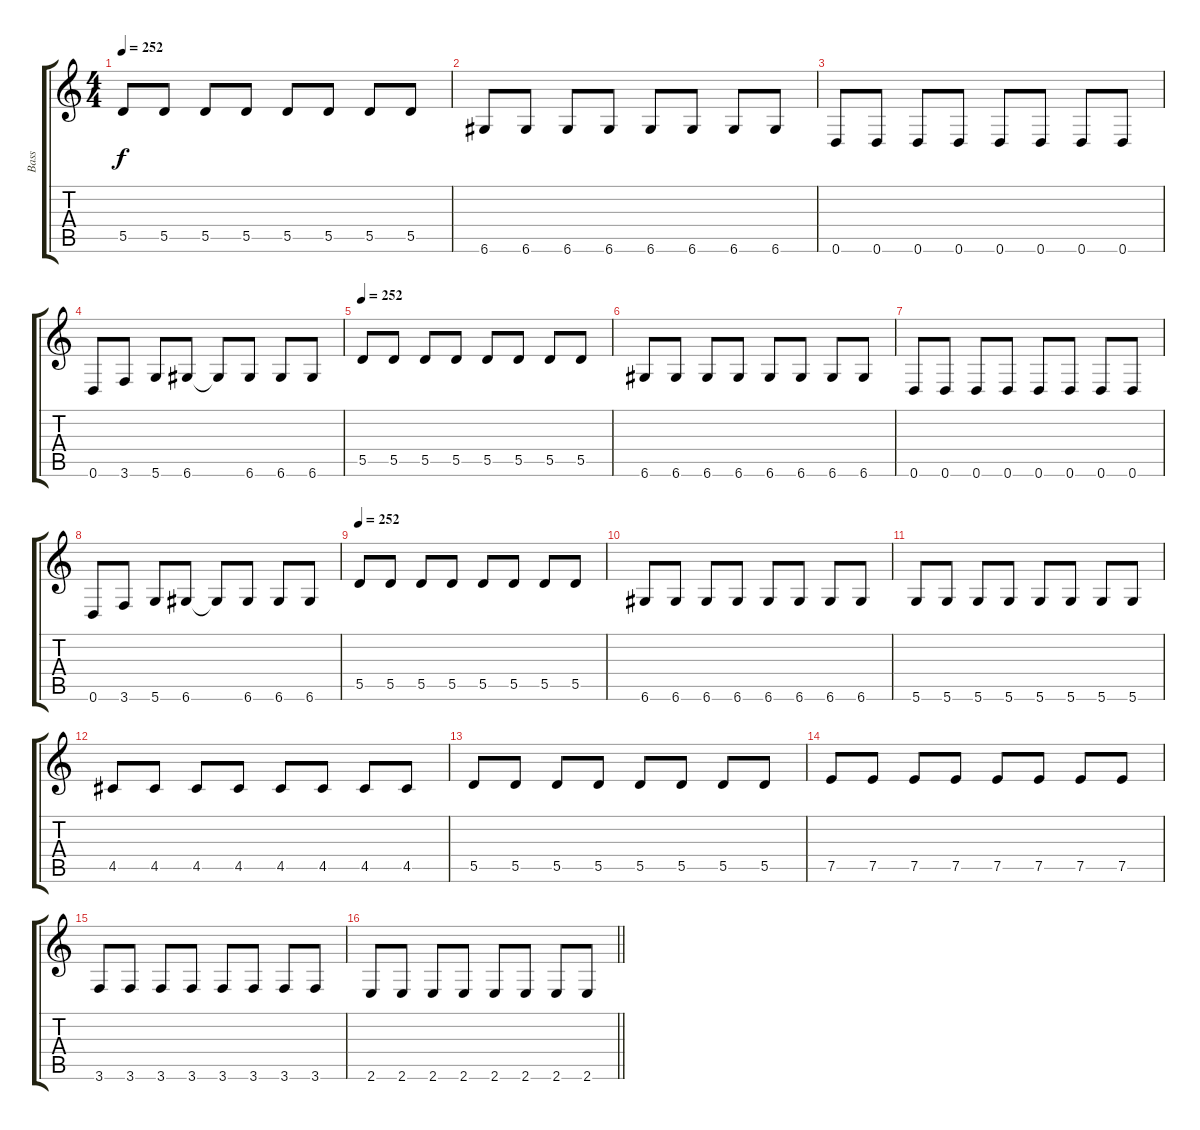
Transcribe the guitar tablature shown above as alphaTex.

\track ("Bass" "Bass") {instrument electricbasspick}
\staff {score tabs}
\tuning (E4 B3 G3 D3 A2 D2) {hide}
\ts (4 4)
\tempo 252
\clef g2
\ks c
5.5.8{dy f} 5.5.8 5.5.8 5.5.8 5.5.8 5.5.8 5.5.8 5.5.8 |
6.6.8 6.6.8 6.6.8 6.6.8 6.6.8 6.6.8 6.6.8 6.6.8 |
0.6.8 0.6.8 0.6.8 0.6.8 0.6.8 0.6.8 0.6.8 0.6.8 |
0.6.8 3.6.8 5.6.8 6.6.8 6.6{t}.8 6.6.8 6.6.8 6.6.8 |
\tempo 252
5.5.8 5.5.8 5.5.8 5.5.8 5.5.8 5.5.8 5.5.8 5.5.8 |
6.6.8 6.6.8 6.6.8 6.6.8 6.6.8 6.6.8 6.6.8 6.6.8 |
0.6.8 0.6.8 0.6.8 0.6.8 0.6.8 0.6.8 0.6.8 0.6.8 |
0.6.8 3.6.8 5.6.8 6.6.8 6.6{t}.8 6.6.8 6.6.8 6.6.8 |
\tempo 252
5.5.8 5.5.8 5.5.8 5.5.8 5.5.8 5.5.8 5.5.8 5.5.8 |
6.6.8 6.6.8 6.6.8 6.6.8 6.6.8 6.6.8 6.6.8 6.6.8 |
5.6.8 5.6.8 5.6.8 5.6.8 5.6.8 5.6.8 5.6.8 5.6.8 |
4.5.8 4.5.8 4.5.8 4.5.8 4.5.8 4.5.8 4.5.8 4.5.8 |
5.5.8 5.5.8 5.5.8 5.5.8 5.5.8 5.5.8 5.5.8 5.5.8 |
7.5.8 7.5.8 7.5.8 7.5.8 7.5.8 7.5.8 7.5.8 7.5.8 |
3.6.8 3.6.8 3.6.8 3.6.8 3.6.8 3.6.8 3.6.8 3.6.8 |
\barLineRight lightlight
2.6.8 2.6.8 2.6.8 2.6.8 2.6.8 2.6.8 2.6.8 2.6.8
